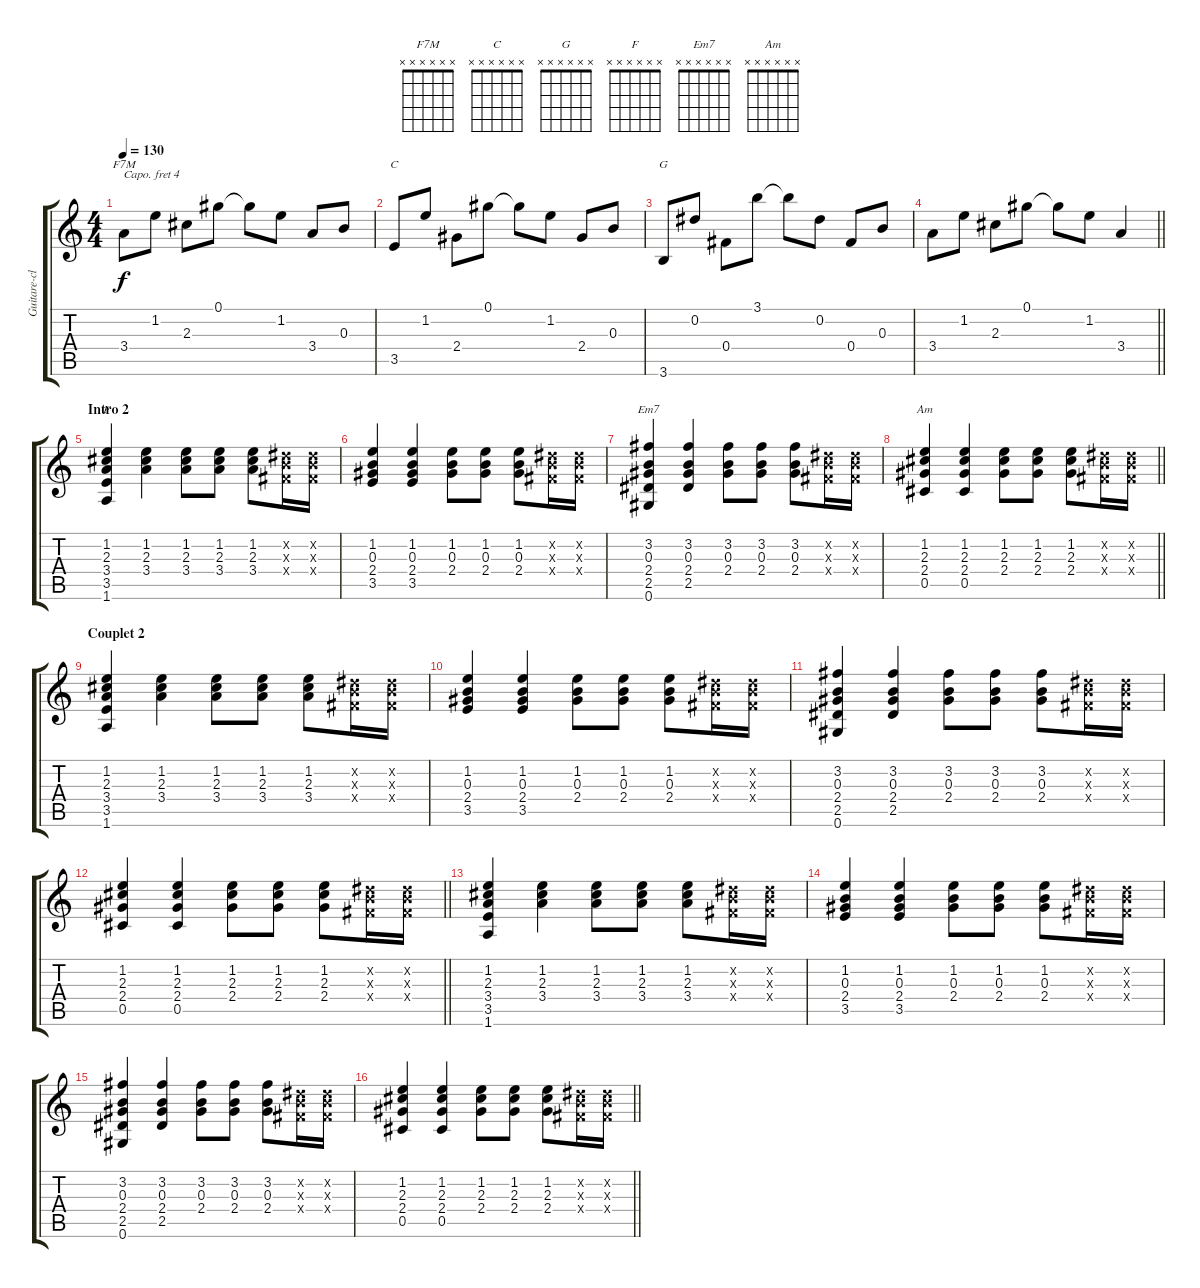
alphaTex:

\track ("Guitare-clean" "Guitare-cl") {instrument electricguitarclean}
\staff {score tabs}
\capo 4
\tuning (E4 B3 G3 D3 A2 E2) {hide}
\chord ("F7M" x x x x x x)
\chord ("C" x x x x x x)
\chord ("G" x x x x x x)
\chord ("F" x x x x x x)
\chord ("Em7" x x x x x x)
\chord ("Am" x x x x x x)
\ts (4 4)
\tempo 130
\clef g2
\ks c
3.4.8{ch "F7M" dy f} 1.2.8 2.3.8 0.1.8 0.1{t}.8 1.2.8 3.4.8 0.3.8 |
3.5.8{ch "C"} 1.2.8 2.4.8 0.1.8 0.1{t}.8 1.2.8 2.4.8 0.3.8 |
3.6.8{ch "G"} 0.2.8 0.4.8 3.1.8 3.1{t}.8 0.2.8 0.4.8 0.3.8 |
\barLineRight lightlight
3.4.8 1.2.8 2.3.8 0.1.8 0.1{t}.8 1.2.8 3.4.4 |
\section ("" "Intro 2")
(1.2 2.3 3.4 3.5 1.6).4{ch "F"} (1.2 2.3 3.4).4 (1.2 2.3 3.4).8 (1.2 2.3 3.4).8 (1.2 2.3 3.4).8 (0.2{x} 0.3{x} 0.4{x}).16 (0.2{x} 0.3{x} 0.4{x}).16 |
(1.2 0.3 2.4 3.5).4 (1.2 0.3 2.4 3.5).4 (1.2 0.3 2.4).8 (1.2 0.3 2.4).8 (1.2 0.3 2.4).8 (0.2{x} 0.3{x} 0.4{x}).16 (0.2{x} 0.3{x} 0.4{x}).16 |
(3.2 0.3 2.4 2.5 0.6).4{ch "Em7"} (3.2 0.3 2.4 2.5).4 (3.2 0.3 2.4).8 (3.2 0.3 2.4).8 (3.2 0.3 2.4).8 (0.2{x} 0.3{x} 0.4{x}).16 (0.2{x} 0.3{x} 0.4{x}).16 |
\barLineRight lightlight
(1.2 2.3 2.4 0.5).4{ch "Am"} (1.2 2.3 2.4 0.5).4 (1.2 2.3 2.4).8 (1.2 2.3 2.4).8 (1.2 2.3 2.4).8 (0.2{x} 0.3{x} 0.4{x}).16 (0.2{x} 0.3{x} 0.4{x}).16 |
\section ("" "Couplet 2")
(1.2 2.3 3.4 3.5 1.6).4 (1.2 2.3 3.4).4 (1.2 2.3 3.4).8 (1.2 2.3 3.4).8 (1.2 2.3 3.4).8 (0.2{x} 0.3{x} 0.4{x}).16 (0.2{x} 0.3{x} 0.4{x}).16 |
(1.2 0.3 2.4 3.5).4 (1.2 0.3 2.4 3.5).4 (1.2 0.3 2.4).8 (1.2 0.3 2.4).8 (1.2 0.3 2.4).8 (0.2{x} 0.3{x} 0.4{x}).16 (0.2{x} 0.3{x} 0.4{x}).16 |
(3.2 0.3 2.4 2.5 0.6).4 (3.2 0.3 2.4 2.5).4 (3.2 0.3 2.4).8 (3.2 0.3 2.4).8 (3.2 0.3 2.4).8 (0.2{x} 0.3{x} 0.4{x}).16 (0.2{x} 0.3{x} 0.4{x}).16 |
\barLineRight lightlight
(1.2 2.3 2.4 0.5).4 (1.2 2.3 2.4 0.5).4 (1.2 2.3 2.4).8 (1.2 2.3 2.4).8 (1.2 2.3 2.4).8 (0.2{x} 0.3{x} 0.4{x}).16 (0.2{x} 0.3{x} 0.4{x}).16 |
(1.2 2.3 3.4 3.5 1.6).4 (1.2 2.3 3.4).4 (1.2 2.3 3.4).8 (1.2 2.3 3.4).8 (1.2 2.3 3.4).8 (0.2{x} 0.3{x} 0.4{x}).16 (0.2{x} 0.3{x} 0.4{x}).16 |
(1.2 0.3 2.4 3.5).4 (1.2 0.3 2.4 3.5).4 (1.2 0.3 2.4).8 (1.2 0.3 2.4).8 (1.2 0.3 2.4).8 (0.2{x} 0.3{x} 0.4{x}).16 (0.2{x} 0.3{x} 0.4{x}).16 |
(3.2 0.3 2.4 2.5 0.6).4 (3.2 0.3 2.4 2.5).4 (3.2 0.3 2.4).8 (3.2 0.3 2.4).8 (3.2 0.3 2.4).8 (0.2{x} 0.3{x} 0.4{x}).16 (0.2{x} 0.3{x} 0.4{x}).16 |
\barLineRight lightlight
(1.2 2.3 2.4 0.5).4 (1.2 2.3 2.4 0.5).4 (1.2 2.3 2.4).8 (1.2 2.3 2.4).8 (1.2 2.3 2.4).8 (0.2{x} 0.3{x} 0.4{x}).16 (0.2{x} 0.3{x} 0.4{x}).16
